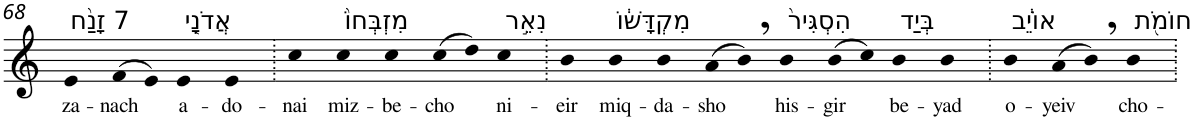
**kern	**text
*part1	*part1
*staff1	*staff1
*I"Piano	*
*I'Pno	*
!!LO:PB:g=z
*clefG2	*
*k[]	*
=68	=68
!LO:TX:a:t=7 זָנַ֨ח	!
!	!LO:LY:b
4e	za-
!	!LO:LY:b
(>8f	-nach
8e)	.
!LO:TX:a:t=אֲדֹנָ֤י	!
!	!LO:LY:b
4e	a-
!	!LO:LY:b
4e	-do-
=69.	=69.
!	!LO:LY:b
4cc	-nai
!LO:TX:a:t=מִזְבְּחוֹ֙	!
!	!LO:LY:b
4cc	miz-
!	!LO:LY:b
4cc	-be-
!	!LO:LY:b
(>8cc	-cho
8dd)	.
!LO:TX:a:t=נִאֵ֣ר	!
!	!LO:LY:b
4cc	ni-
=70.	=70.
!	!LO:LY:b
4b	-eir
!LO:TX:a:t=מִקְדָּשׁ֔וֹ	!
!	!LO:LY:b
4b	miq-
!	!LO:LY:b
4b	-da-
!	!LO:LY:b
(>8a	-sho
8b,)	.
!LO:TX:a:t=הִסְגִּיר֙	!
!	!LO:LY:b
4b	his-
!	!LO:LY:b
(>8b	-gir
8cc)	.
!LO:TX:a:t=בְּיַד	!
!	!LO:LY:b
4b	be-
!	!LO:LY:b
4b	-yad
=71.	=71.
!LO:TX:a:t=אוֹיֵ֔ב	!
!	!LO:LY:b
4b	o-
!	!LO:LY:b
(>8a	-yeiv
8b,)	.
!LO:TX:a:t=חוֹמֹ֖ת	!
!	!LO:LY:b
4b	cho-
=.	=.
*-	*-
